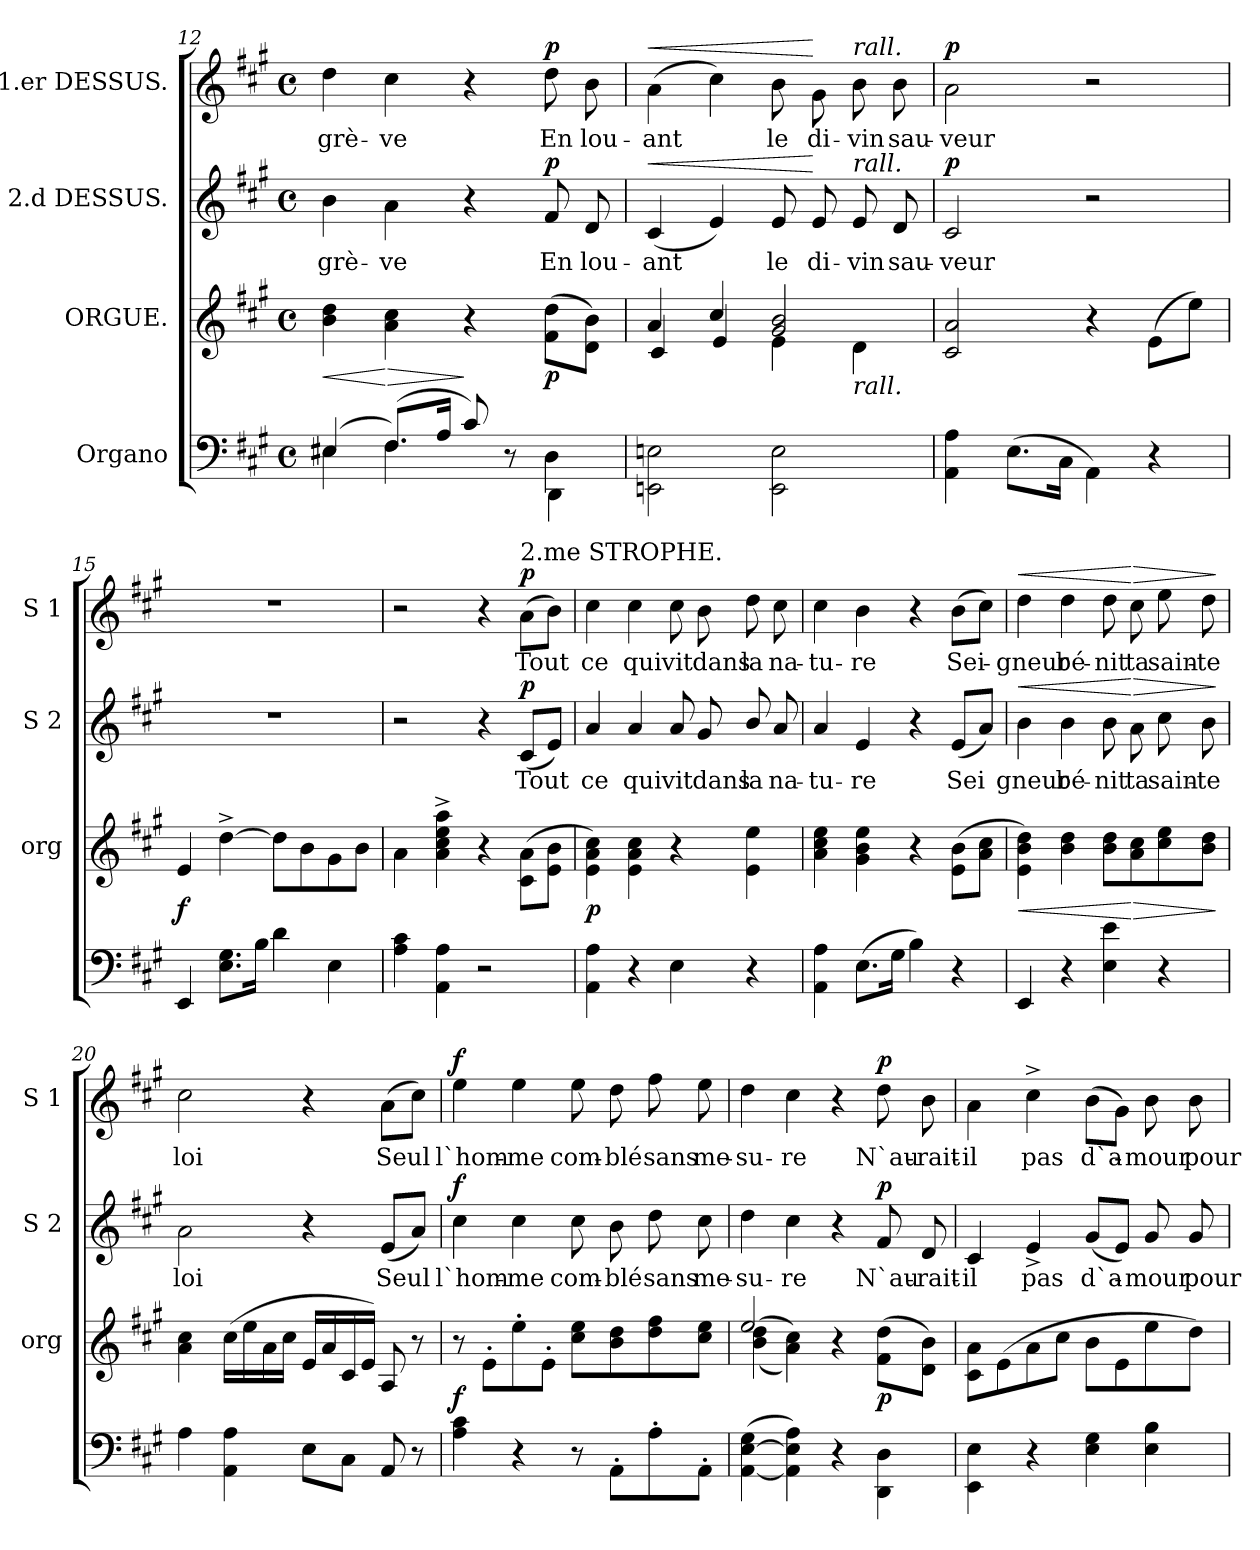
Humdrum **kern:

**kern	**kern	**dynam	**kern	**text	**dynam	**kern	**text	**dynam
*part4	*part3	*part3	*part2	*part2	*part2	*part1	*part1	*part1
*staff4	*staff3	*staff3	*staff2	*staff2	*staff2	*staff1	*staff1	*staff1
*I"Organo	*I"ORGUE.	*	*I"2.d DESSUS.	*	*	*I"1.er DESSUS.	*	*
*	*I'org	*	*I'S 2	*	*	*I'S 1	*	*
*clefF4	*clefG2	*	*clefG2	*	*	*clefG2	*	*
*k[f#c#g#]	*k[f#c#g#]	*	*k[f#c#g#]	*	*	*k[f#c#g#]	*	*
*A:	*A:	*	*A:	*	*	*A:	*	*
*M4/4	*M4/4	*	*M4/4	*	*	*M4/4	*	*
*met(c)	*met(c)	*	*met(c)	*	*	*met(c)	*	*
=12	=12	=12	=12	=12	=12	=12	=12	=12
*^	*	*	*	*	*	*	*	*
!	!	!	!LO:HP:b	!	!	!	!	!	!
(4E#X/	4E#X\	4b\ 4dd\	<	4b\	grè-	.	4dd\	grè-	.
!	!	!	!LO:HP:n=1:b	!	!	!	!	!	!
(8.F#/L)	4.F#\	4a\ 4cc#\	[ >	4a\	-ve	.	4cc#\	-ve	.
16A/Jk	.	.	.	.	.	.	.	.	.
8c#/)	.	4r	]	4r	.	.	4r	.	.
8r	8ryy	.	.	.	.	.	.	.	.
!	!	!	!	!	!	!LO:DY:a	!	!	!LO:DY:a
4D\	4DD\	(8f#\ 8dd\L	p	8f#/	En	p	8dd\	En	p
.	.	8d\ 8b\J)	.	8d/	lou-	.	8b\	lou-	.
*v	*v	*	*	*	*	*	*	*	*
=13	=13	=13	=13	=13	=13	=13	=13	=13
*	*^	*	*	*	*	*	*	*
!	!	!	!	!	!	!LO:HP:a	!	!	!LO:HP:a
2EEn\ 2En\	4a/	4c#/	.	(4c#/	-ant	<	(4a\	-ant	<
.	4cc#/	4e/	.	4e/)	.	.	4cc#\)	.	.
2EE\ 2E\	2g#/ 2b/	4e\	.	8e/	le	.	8b\	le	.
.	.	.	.	8e/	di-	[	8g#\	di-	[
!	!	!	!	!	!	!	!LO:TX:a:i:t=rall.	!	!
!	!	!	!	!LO:TX:a:i:t=rall.	!	!	!	!	!
!	!	!LO:TX:b:i:t=rall.	!	!	!	!	!	!	!
.	.	4d\	.	8e/	-vin	.	8b\	-vin	.
.	.	.	.	8d/	sau-	.	8b\	sau-	.
*	*v	*v	*	*	*	*	*	*	*
=14	=14	=14	=14	=14	=14	=14	=14	=14
!	!	!	!	!	!LO:DY:a	!	!	!LO:DY:a
4AA\ 4A\	2c#/ 2a/	.	2c#/	-veur	p	2a\	-veur	p
(8.E\L	.	.	.	.	.	.	.	.
16C#\Jk	.	.	.	.	.	.	.	.
4AA\)	4r	.	2r	.	.	2r	.	.
4r	(8e\L	.	.	.	.	.	.	.
.	8ee\J)	.	.	.	.	.	.	.
=15	=15	=15	=15	=15	=15	=15	=15	=15
4EE/	4e/	f	1r	.	.	1r	.	.
8.E\ 8.G#\L	[4dd^\	.	.	.	.	.	.	.
16B\Jk	.	.	.	.	.	.	.	.
4d\	8dd\L]	.	.	.	.	.	.	.
.	8b\	.	.	.	.	.	.	.
4E\	8g#\	.	.	.	.	.	.	.
.	8b\J	.	.	.	.	.	.	.
=16	=16	=16	=16	=16	=16	=16	=16	=16
4A\ 4c#\	4a\	.	2r	.	.	2r	.	.
4AA\ 4A\	4a^<\ 4cc#^<\ 4ee^<\ 4aa^<\	.	.	.	.	.	.	.
2r	4r	.	4r	.	.	4r	.	.
!	!	!	!	!	!	!LO:TX:a:t=2.me STROPHE.	!	!
!	!	!	!	!	!LO:DY:a	!	!	!LO:DY:a
.	(8c#\ 8a\L	.	(8c#/L	Tout	p	(8a\L	Tout	p
.	8e\ 8b\J	.	8e/J)	.	.	8b\J)	.	.
=17	=17	=17	=17	=17	=17	=17	=17	=17
4AA\ 4A\	4e\ 4a\ 4cc#\)	p	4a/	ce	.	4cc#\	ce	.
4r	4e\ 4a\ 4cc#\	.	4a/	qui	.	4cc#\	qui	.
4E\	4r	.	8a/	vit	.	8cc#\	vit	.
.	.	.	8g#/	dans	.	8b\	dans	.
4r	4e\ 4ee\	.	8b/	la	.	8dd\	la	.
.	.	.	8a/	na-	.	8cc#\	na-	.
=18	=18	=18	=18	=18	=18	=18	=18	=18
4AA\ 4A\	4a\ 4cc#\ 4ee\	.	4a/	-tu-	.	4cc#\	-tu-	.
(8.E\L	4g#\ 4b\ 4ee\	.	4e/	-re	.	4b\	-re	.
16G#\Jk	.	.	.	.	.	.	.	.
4B\)	4r	.	4r	.	.	4r	.	.
4r	(8e\ 8b\L	.	(8e/L	Sei	.	(8b\L	Sei-	.
.	8a\ 8cc#\J	.	8a/J)	.	.	8cc#\J)	.	.
=19	=19	=19	=19	=19	=19	=19	=19	=19
!	!	!LO:HP:b	!	!	!LO:HP:a	!	!	!LO:HP:a
4EE/	4e\ 4b\ 4dd\)	<	4b\	-gneur	<	4dd\	-gneur	<
4r	4b\ 4dd\	.	4b\	bé-	.	4dd\	bé-	.
4E\ 4e\	8b\ 8dd\L	.	8b\	-nit	.	8dd\	-nit	.
!	!	!LO:HP:n=1:b	!	!	!LO:HP:n=1:a	!	!	!LO:HP:n=1:a
.	8a\ 8cc#\	[ >	8a\	ta	[ >	8cc#\	ta	[ >
4r	8cc#\ 8ee\	.	8cc#\	sain-	.	8ee\	sain-	.
.	8b\ 8dd\J	.	8b\	-te	.	8dd\	-te	.
.	.	]	.	.	]	.	.	]
=20	=20	=20	=20	=20	=20	=20	=20	=20
4A\	4a\ 4cc#\	.	2a\	loi	.	2cc#\	loi	.
4AA\ 4A\	(16cc#\LL	.	.	.	.	.	.	.
.	16ee\	.	.	.	.	.	.	.
.	16a\	.	.	.	.	.	.	.
.	16cc#\JJ	.	.	.	.	.	.	.
8E\L	16e/LL	.	4r	.	.	4r	.	.
.	16a/	.	.	.	.	.	.	.
8C#\J	16c#/	.	.	.	.	.	.	.
.	16e/JJ)	.	.	.	.	.	.	.
8AA/	8A/	.	(8e/L	Seul	.	(8a\L	Seul	.
8r	8r	.	8a/J)	.	.	8cc#\J)	.	.
=21	=21	=21	=21	=21	=21	=21	=21	=21
!	!	!	!	!	!LO:DY:a	!	!	!LO:DY:a
4A\ 4c#\	8r	f	4cc#\	l`hom-	f	4ee\	l`hom-	f
.	8e'\L	.	.	.	.	.	.	.
4r	8ee'\	.	4cc#\	-me	.	4ee\	-me	.
.	8e'\J	.	.	.	.	.	.	.
8r	8cc#\ 8ee\L	.	8cc#\	com-	.	8ee\	com-	.
8AA'\L	8b\ 8dd\	.	8b\	-blé	.	8dd\	-blé	.
8A'\	8dd\ 8ff#\	.	8dd\	sans	.	8ff#\	sans	.
8AA'\J	8cc#\ 8ee\J	.	8cc#\	me-	.	8ee\	me-	.
=22	=22	=22	=22	=22	=22	=22	=22	=22
*	*^	*	*	*	*	*	*	*
([4AA\ [4E\ 4G#\	2ee/	(>(>4b\ 4dd\	.	4dd\	-su-	.	4dd\	-su-	.
4AA]\ 4E]\ 4A\)	.	4a\ 4cc#\))	.	4cc#\	-re	.	4cc#\	-re	.
4r	4r	2ryy	.	4r	.	.	4r	.	.
!	!	!	!	!	!	!LO:DY:a	!	!	!LO:DY:a
4DD\ 4D\	(8f#\ 8dd\L	.	p	8f#/	N`au-	p	8dd\	N`au-	p
.	8d\ 8b\J)	.	.	8d/	-rait-	.	8b\	-rait-	.
*	*v	*v	*	*	*	*	*	*	*
=23	=23	=23	=23	=23	=23	=23	=23	=23
4EE\ 4E\	8c#\ 8a\L	.	4c#/	-il	.	4a\	-il	.
.	(8e\	.	.	.	.	.	.	.
4r	8a\	.	4e^>/	pas	.	4cc#^\	pas	.
.	8cc#\J	.	.	.	.	.	.	.
4E\ 4G#\	8b\L	.	(8g#/L	d`a-	.	(8b\L	d`a-	.
.	8e\	.	8e/J)	.	.	8g#\J)	.	.
4E\ 4B\	8ee\	.	8g#/	-mour	.	8b\	-mour	.
.	8dd\J)	.	8g#/	pour	.	8b\	pour	.
=	=	=	=	=	=	=	=	=
*-	*-	*-	*-	*-	*-	*-	*-	*-
